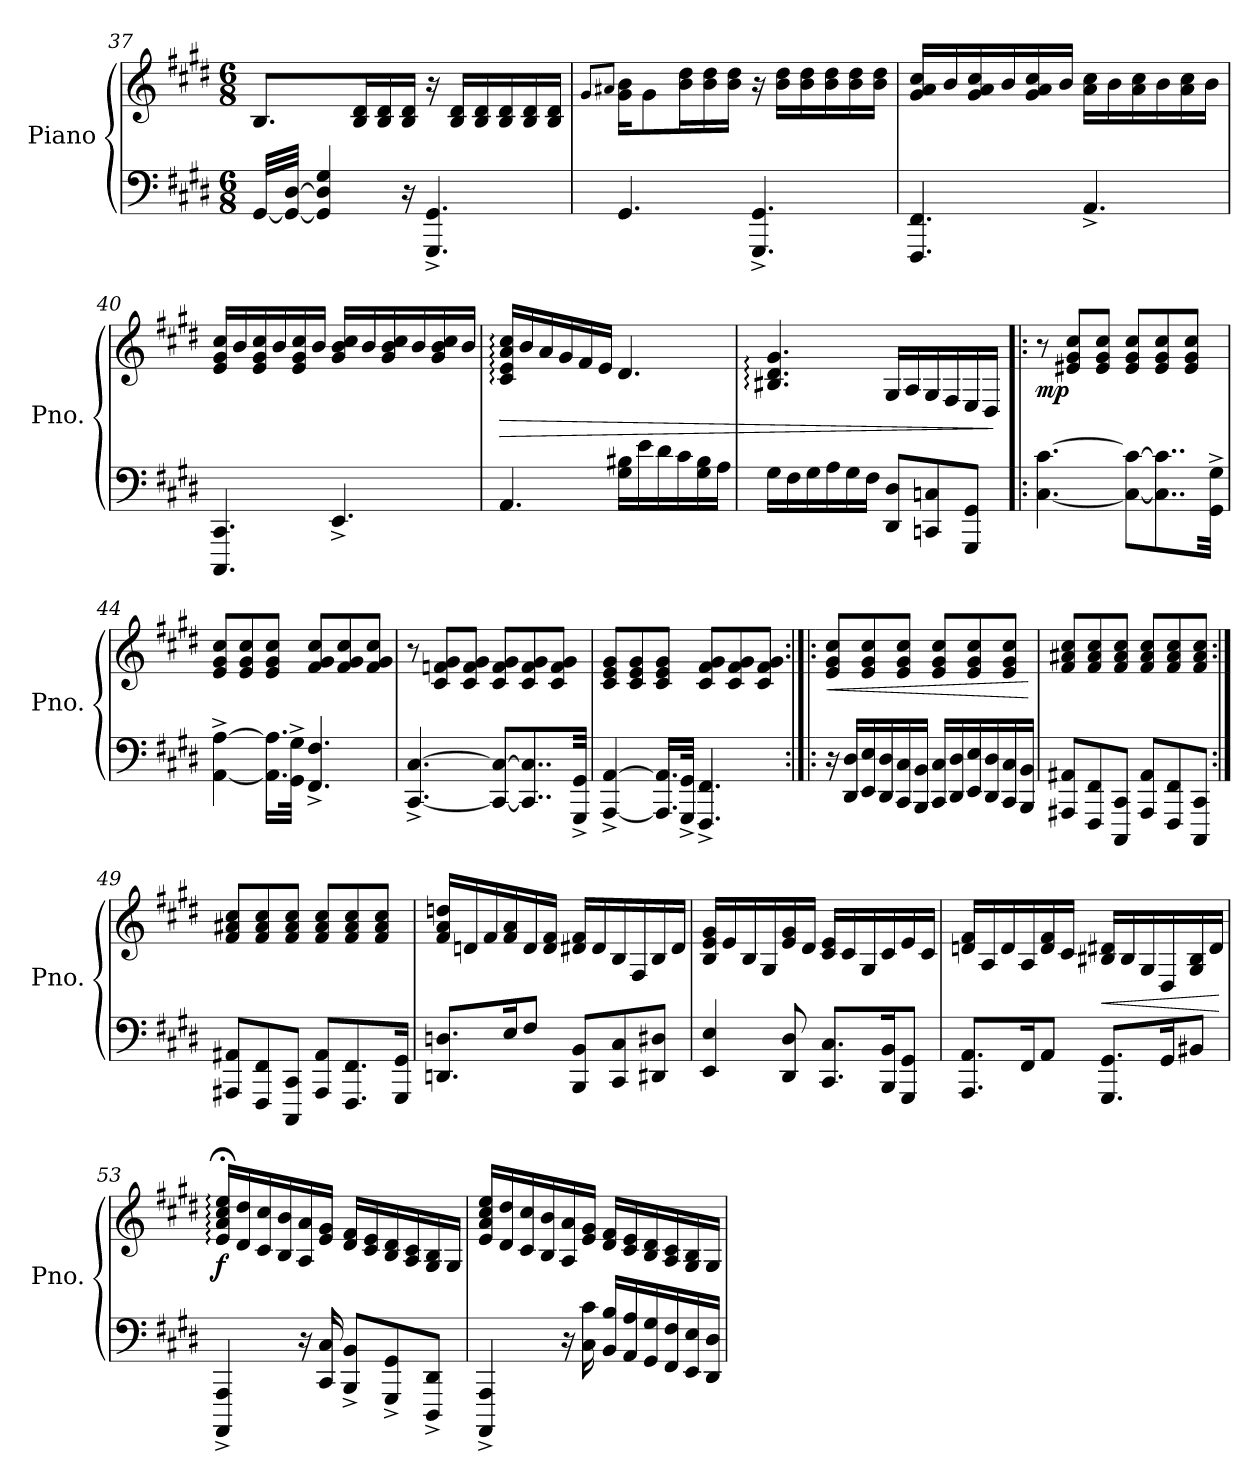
**kern	**kern	**dynam
*part1	*part1	*part1
*staff2	*staff1	*staff1/2
*I"Piano	*	*
*I'Pno.	*	*
!!LO:LB:g=z
*clefF4	*clefG2	*
*k[f#c#g#d#]	*k[f#c#g#d#]	*
*M6/8	*M6/8	*
=37	=37	=37
[32GG#/LLL	8.B/L	.
32GG#/_ [32D#/JJJ	.	.
4GG#/] 4D#/] 4G#/	.	.
.	16B/ 16d#/L	.
.	16B/ 16d#/	.
16r	16B/ 16d#/JJ	.
4.GGG#/^ 4.GG#/^	16r	.
.	16B/ 16d#/LL	.
.	16B/ 16d#/	.
.	16B/ 16d#/	.
.	16B/ 16d#/	.
.	16B/ 16d#/JJ	.
=38	=38	=38
.	8qg#/L	.
.	8qa#X/J	.
4.GG#/	16g#\ 16b\KL	.
.	8g#\	.
.	16b\ 16dd#\L	.
.	16b\ 16dd#\	.
.	16b\ 16dd#\JJ	.
4.GGG#/^ 4.GG#/^	16r	.
.	16b\ 16dd#\LL	.
.	16b\ 16dd#\	.
.	16b\ 16dd#\	.
.	16b\ 16dd#\	.
.	16b\ 16dd#\JJ	.
=39	=39	=39
4.FFF#/ 4.FF#/	16g#/ 16a/ 16cc#/LL	.
.	16b/	.
.	16g#/ 16a/ 16cc#/	.
.	16b/	.
.	16g#/ 16a/ 16cc#/	.
.	16b/JJ	.
4.AA^/	16a\ 16cc#\LL	.
.	16b\	.
.	16a\ 16cc#\	.
.	16b\	.
.	16a\ 16cc#\	.
.	16b\JJ	.
!!LO:LB:g=z
=40	=40	=40
4.CCC#/ 4.CC#/	16e/ 16g#/ 16cc#/LL	.
.	16b/	.
.	16e/ 16g#/ 16cc#/	.
.	16b/	.
.	16e/ 16g#/ 16cc#/	.
.	16b/JJ	.
4.EE^/	16g#/ 16b/ 16cc#/LL	.
.	16b/	.
.	16g#/ 16b/ 16cc#/	.
.	16b/	.
.	16g#/ 16b/ 16cc#/	.
.	16b/JJ	.
=41	=41	=41
!	!	!LO:HP:b
4.AA/	16c#/: 16e/: 16a/: 16cc#/:LL	>
.	16b/	.
.	16a/	.
.	16g#/	.
.	16f#/	.
.	16e/JJ	.
16G#\ 16B#X\LL	4.d#/	.
16e\	.	.
16d#\	.	.
16c#\	.	.
16G#\ 16B#\	.	.
16A\JJ	.	.
=42	=42	=42
16G#\LL	4.B#X/: 4.d#/: 4.g#/:	.
16F#\	.	.
16G#\	.	.
16A\	.	.
16G#\	.	.
16F#\JJ	.	.
8DD#/ 8D#/L	16G#/LL	.
.	16A/	.
8CCn/ 8Cn/	16G#/	.
.	16F#/	.
8GGG#/ 8GG#/J	16E/	.
.	16D#/JJ	.
.	.	]
!!LO:LB:g=z
=43!|:	=43!|:	=43!|:
!	!	!LO:DY:b
[4.C#\ [4.c#\	8r	mp
.	8e#X/ 8g#/ 8cc#/L	.
.	8e#/ 8g#/ 8cc#/J	.
8C#\_ 8c#\_L	8e#/ 8g#/ 8cc#/L	.
8..C#\] 8..c#\]	8e#/ 8g#/ 8cc#/	.
.	8e#/ 8g#/ 8cc#/J	.
32GG#\^ 32G#\^Jkk	.	.
=44	=44	=44
[4AA\^ [4A\^	8e/ 8g#/ 8cc#/L	.
.	8e/ 8g#/ 8cc#/	.
16.AA\] 16.A\]LL	8e/ 8g#/ 8cc#/J	.
32GG#\^ 32G#\^JJk	.	.
4.FF#/^ 4.F#/^	8f#/ 8g#/ 8cc#/L	.
.	8f#/ 8g#/ 8cc#/	.
.	8f#/ 8g#/ 8cc#/J	.
=45	=45	=45
[4.CC#/^ [4.C#/^	8r	.
.	8c#/ 8fn/ 8g#/L	.
.	8c#/ 8f/ 8g#/J	.
8CC#/_ 8C#/_L	8c#/ 8f/ 8g#/L	.
8..CC#/] 8..C#/]	8c#/ 8f/ 8g#/	.
.	8c#/ 8f/ 8g#/J	.
32GGG#/^ 32GG#/^Jkk	.	.
=46	=46	=46
[4AAA/^ [4AA/^	8c#/ 8e/ 8g#/L	.
.	8c#/ 8e/ 8g#/	.
16.AAA/] 16.AA/]LL	8c#/ 8e/ 8g#/J	.
32GGG#/^ 32GG#/^JJk	.	.
4.FFF#/^ 4.FF#/^	8c#/ 8f#/ 8g#/L	.
.	8c#/ 8f#/ 8g#/	.
.	8c#/ 8f#/ 8g#/J	.
!!LO:PB:g=z
=47:|!|:	=47:|!|:	=47:|!|:
!	!	!LO:HP:b
16r	8e/ 8g#/ 8cc#/L	<
16DD#/ 16D#/LL	.	.
16EE/ 16E/	8e/ 8g#/ 8cc#/	.
16DD#/ 16D#/	.	.
16CC#/ 16C#/	8e/ 8g#/ 8cc#/J	.
16BBB/ 16BB/JJ	.	.
16CC#/ 16C#/LL	8e/ 8g#/ 8cc#/L	.
16DD#/ 16D#/	.	.
16EE/ 16E/	8e/ 8g#/ 8cc#/	.
16DD#/ 16D#/	.	.
16CC#/ 16C#/	8e/ 8g#/ 8cc#/J	.
16BBB/ 16BB/JJ	.	.
.	.	[
=48	=48	=48
8AAA#X/ 8AA#X/L	8f#/ 8a#X/ 8cc#/L	.
8FFF#/ 8FF#/	8f#/ 8a#/ 8cc#/	.
8CCC#/ 8CC#/J	8f#/ 8a#/ 8cc#/J	.
8AAA#/ 8AA#/L	8f#/ 8a#/ 8cc#/L	.
8FFF#/ 8FF#/	8f#/ 8a#/ 8cc#/	.
8CCC#/ 8CC#/J	8f#/ 8a#/ 8cc#/J	.
=49:|!	=49:|!	=49:|!
8AAA#X/ 8AA#X/L	8f#/ 8a#X/ 8cc#/L	.
8FFF#/ 8FF#/	8f#/ 8a#/ 8cc#/	.
8CCC#/ 8CC#/J	8f#/ 8a#/ 8cc#/J	.
8AAA#/ 8AA#/L	8f#/ 8a#/ 8cc#/L	.
8.FFF#/ 8.FF#/	8f#/ 8a#/ 8cc#/	.
.	8f#/ 8a#/ 8cc#/J	.
16GGG#/ 16GG#/Jk	.	.
!!LO:LB:g=z
=50	=50	=50
8.DDn/ 8.Dn/L	16f#/ 16a/ 16ddn/LL	.
.	16dn/	.
.	16f#/	.
16E/K	16f#/ 16a/	.
8F#/J	16d/	.
.	16d/ 16f#/JJ	.
8BBB/ 8BB/L	16d#X/ 16f#/LL	.
.	16d#/	.
8CC#/ 8C#/	16B/	.
.	16F#/	.
8DD#X/ 8D#X/J	16B/	.
.	16d#/JJ	.
=51	=51	=51
4EE/ 4E/	16B/ 16e/ 16g#/LL	.
.	16e/	.
.	16B/	.
.	16G#/	.
8DD#/ 8D#/	16e/ 16g#/	.
.	16d#/JJ	.
8.CC#/ 8.C#/L	16c#/ 16e/LL	.
.	16c#/	.
.	16G#/	.
16BBB/ 16BB/K	16c#/	.
8GGG#/ 8GG#/J	16e/	.
.	16c#/JJ	.
=52	=52	=52
8.AAA/ 8.AA/L	16dn/ 16f#/LL	.
.	16A/	.
.	16d/	.
16FF#/K	16A/	.
8AA/J	16d/ 16f#/	.
.	16c#/JJ	.
!	!	!LO:HP:b
8.GGG#/ 8.GG#/L	16B#X/ 16d#X/LL	<
.	16B#/	.
.	16G#/	.
16GG#/K	16D#/	.
8BB#X/J	16G#/ 16B#/	.
.	16d#/JJ	.
.	.	[
!!LO:LB:g=z
=53	=53	=53
!	!	!LO:DY:b
4AAAA/^ 4AAA/^	16e/;<: 16a/;<: 16cc#/;<: 16ee/;<:LL	f
.	16d#/ 16dd#/	.
.	16c#/ 16cc#/	.
.	16B/ 16b/	.
16r	16A/ 16a/	.
16CC#/ 16C#/	16e/ 16g#/JJ	.
8BBB/^ 8BB/^L	16d#/ 16f#/LL	.
.	16c#/ 16e/	.
8GGG#/^ 8GG#/^	16B/ 16d#/	.
.	16A/ 16c#/	.
8DDD#/^ 8DD#/^J	16G#/ 16B/	.
.	16G#/JJ	.
=54	=54	=54
4AAAA/^ 4AAA/^	16e/ 16a/ 16cc#/ 16ee/LL	.
.	16d#/ 16dd#/	.
.	16c#/ 16cc#/	.
.	16B/ 16b/	.
16r	16A/ 16a/	.
16C#\ 16c#\	16e/ 16g#/JJ	.
16BB/ 16B/LL	16d#/ 16f#/LL	.
16AA/ 16A/	16c#/ 16e/	.
16GG#/ 16G#/	16B/ 16d#/	.
16FF#/ 16F#/	16A/ 16c#/	.
16EE/ 16E/	16G#/ 16B/	.
16DD#/ 16D#/JJ	16G#/JJ	.
=	=	=
*-	*-	*-
